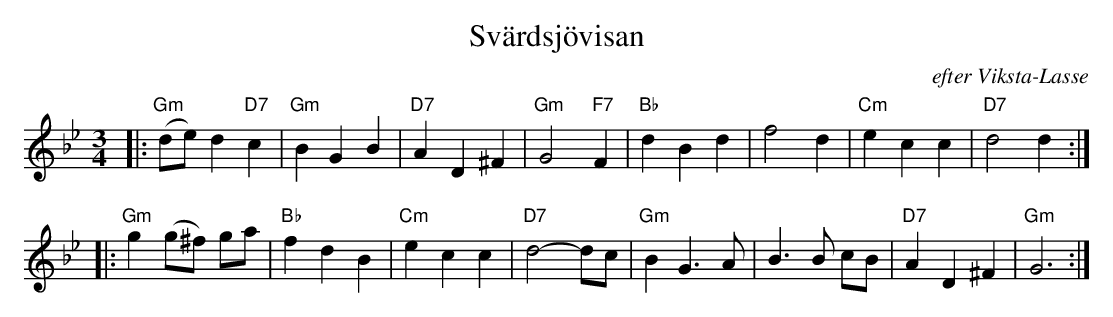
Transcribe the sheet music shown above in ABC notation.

X:1
T: Sv\"ardsj\"ovisan
O: efter Viksta-Lasse
M: 3/4
L: 1/8
K: Gm
|: "Gm"(de) d2 "D7"c2 | "Gm"B2 G2 B2 | "D7"A2 D2 ^F2 | "Gm"G4 "F7"F2 \
| "Bb"d2 B2 d2 | f4 d2 | "Cm"e2 c2 c2 | "D7"d4 d2 :|
|: "Gm"g2 (g^f) ga | "Bb"f2 d2 B2 | "Cm"e2 c2 c2 | "D7"d4- dc \
| "Gm"B2 G3 A | B3 B cB | "D7"A2 D2 ^F2 | "Gm"G6 :|
